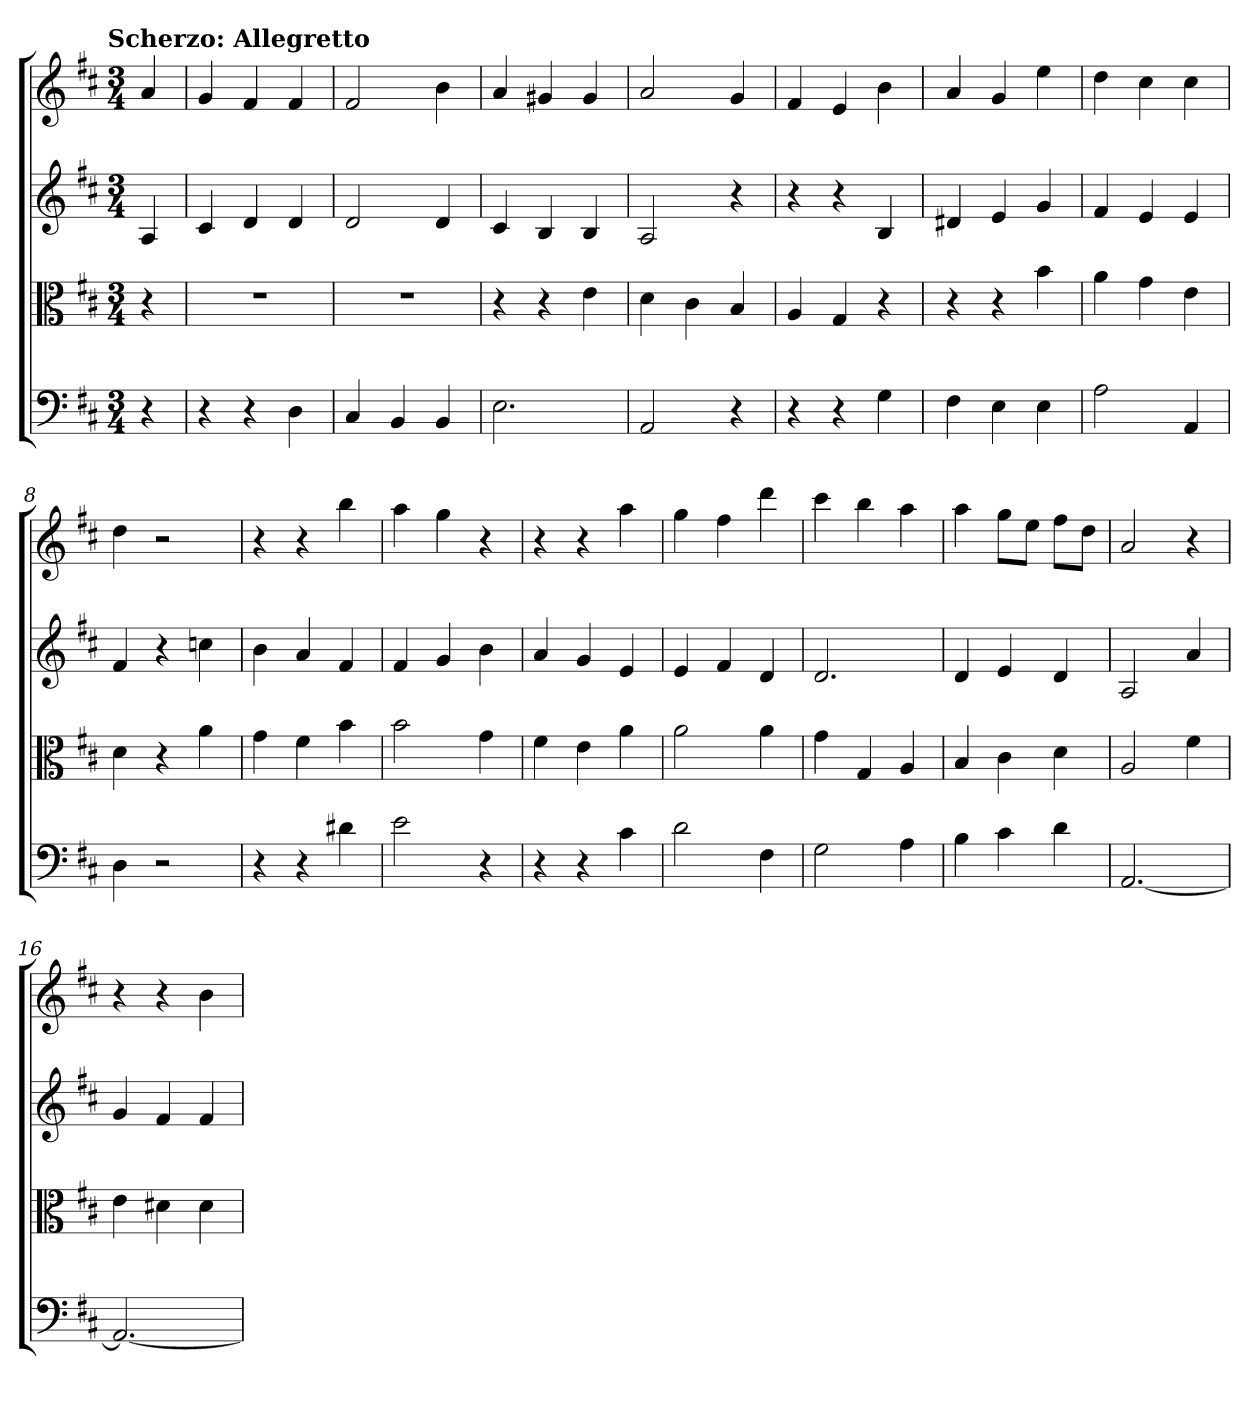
**kern	**kern	**kern	**kern
*part4	*part3	*part2	*part1
*staff4	*staff3	*staff2	*staff1
*clefF4	*clefC3	*	*
*k[f#c#]	*k[f#c#]	*k[f#c#]	*k[f#c#]
*D:	*D:	*D:	*D:
!!LO:TX:omd:t=Scherzo&colon; Allegretto
*M3/4	*M3/4	*M3/4	*M3/4
*MM108	*MM108	*MM108	*MM108
=	=	=	=
4r	4r	4A	4a
=1	=1	=1	=1
4r	2.r	4c#	4g
4r	.	4d	4f#
4D	.	4d	4f#
=2	=2	=2	=2
4C#	2.r	2d	2f#
4BB	.	.	.
4BB	.	4d	4b
=3	=3	=3	=3
2.E	4r	4c#	4a
.	4r	4B	4g#X
.	4e	4B	4g#
=4	=4	=4	=4
2AA	4d	2A	2a
.	4c#	.	.
4r	4B	4r	4g
=5	=5	=5	=5
4r	4A	4r	4f#
4r	4G	4r	4e
4G	4r	4B	4b
=6	=6	=6	=6
4F#	4r	4d#X	4a
4E	4r	4e	4g
4E	4b	4g	4ee
=7	=7	=7	=7
2A	4a	4f#	4dd
.	4g	4e	4cc#
4AA	4e	4e	4cc#
=8	=8	=8	=8
4D	4d	4f#	4dd
2r	4r	4r	2r
.	4a	4ccn	.
=9	=9	=9	=9
4r	4g	4b	4r
4r	4f#	4a	4r
4d#X	4b	4f#	4bb
=10	=10	=10	=10
2e	2b	4f#	4aa
.	.	4g	4gg
4r	4g	4b	4r
=11	=11	=11	=11
4r	4f#	4a	4r
4r	4e	4g	4r
4c#	4a	4e	4aa
=12	=12	=12	=12
2d	2a	4e	4gg
.	.	4f#	4ff#
4F#	4a	4d	4ddd
=13	=13	=13	=13
2G	4g	2.d	4ccc#
.	4G	.	4bb
4A	4A	.	4aa
=14	=14	=14	=14
4B	4B	4d	4aa
4c#	4c#	4e	8ggL
.	.	.	8eeJ
4d	4d	4d	8ff#L
.	.	.	8ddJ
=15	=15	=15	=15
[2.AA	2A	2A	2a
.	4f#	4a	4r
=16	=16	=16	=16
2.AA_	4e	4g	4r
.	4d#X	4f#	4r
.	4d#	4f#	4b
=	=	=	=
*-	*-	*-	*-
